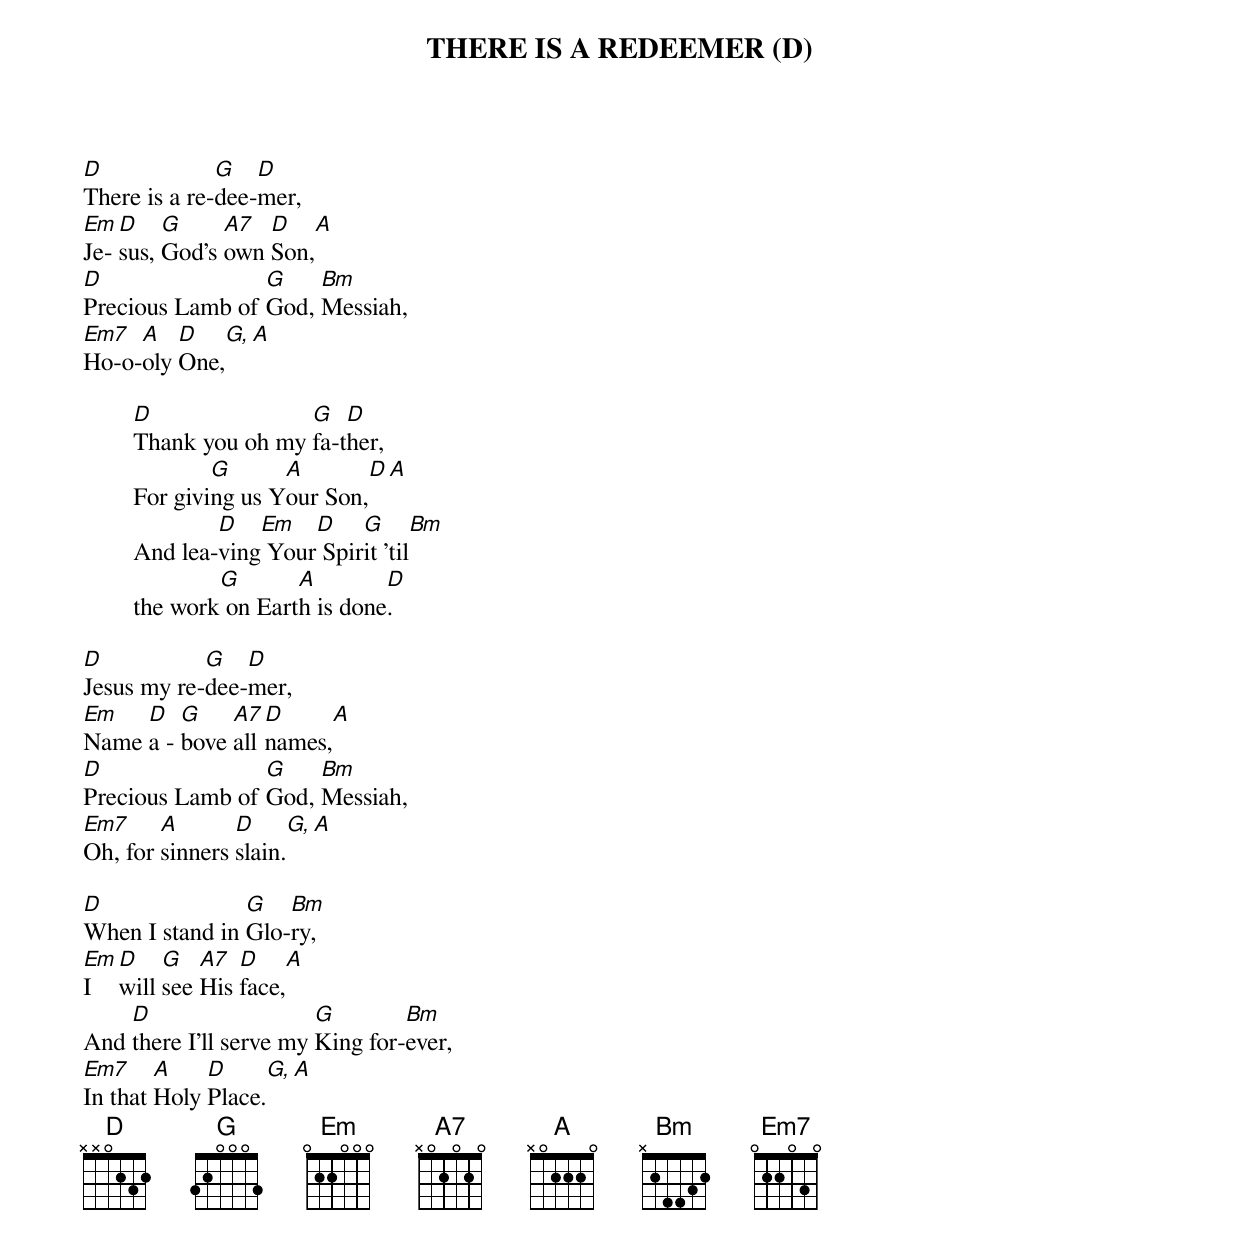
THERE IS A REDEEMER (D)

D             G   D
There is a re-dee-mer,
Em D    G     A7  D   A
Je-sus, God's own Son,
D                G    Bm
Precious Lamb of God, Messiah,
Em7  A   D     G, A
Ho-o-oly One,

	D               G   D
	Thank you oh my fa-ther,
		G      A       D    A
	For giving us Your Son,
		D   Em   D    G       Bm
	And lea-ving Your Spirit 'til
		G       A        D
	the work on Earth is done.

D           G   D
Jesus my re-dee-mer,
Em   D   G    A7  D     A
Name a - bove all names,
D                G    Bm
Precious Lamb of God, Messiah,
Em7     A       D       G, A
Oh, for sinners slain.

D               G   Bm
When I stand in Glo-ry,
Em  D    G   A7  D    A
I   will see His face,
    D                   G        Bm
And there I'll serve my King for-ever,
Em7     A    D       G, A
In that Holy Place.
